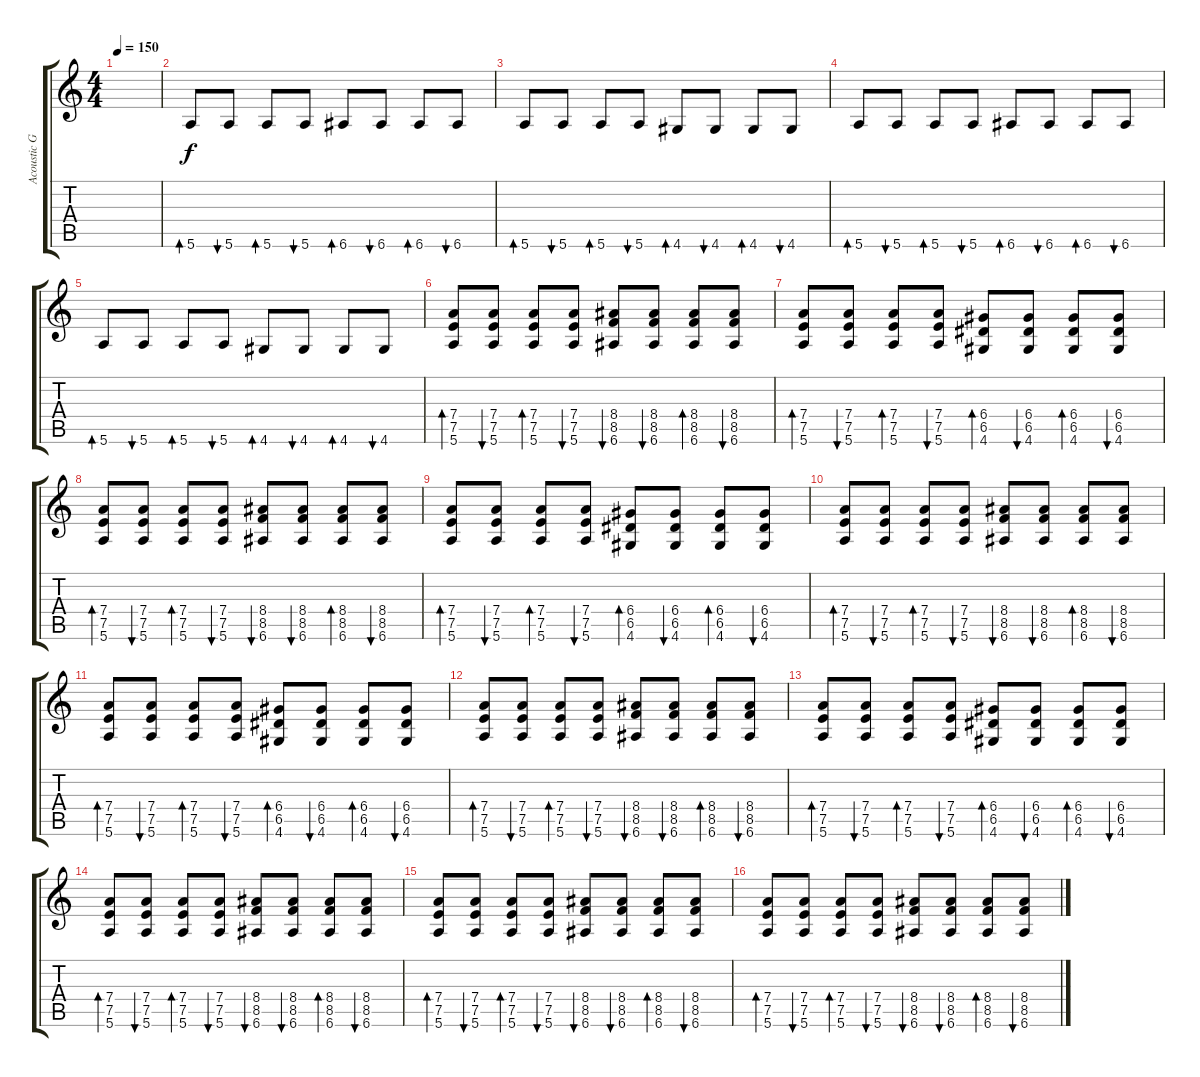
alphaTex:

\track ("Acoustic Guitar" "Acoustic G") {instrument acousticguitarsteel}
\staff {score tabs}
\tuning (E4 B3 G3 D3 A2 E2) {hide}
\ts (4 4)
\tempo 150
\clef g2
\ks c
|
5.6.8{bd 120} 5.6.8{bu 120} 5.6.8{bd 120} 5.6.8{bu 120} 6.6.8{bd 120} 6.6.8{bu 120} 6.6.8{bd 120} 6.6.8{bu 120} |
5.6.8{bd 120} 5.6.8{bu 120} 5.6.8{bd 120} 5.6.8{bu 120} 4.6.8{bd 120} 4.6.8{bu 120} 4.6.8{bd 120} 4.6.8{bu 120} |
5.6.8{bd 120} 5.6.8{bu 120} 5.6.8{bd 120} 5.6.8{bu 120} 6.6.8{bd 120} 6.6.8{bu 120} 6.6.8{bd 120} 6.6.8{bu 120} |
5.6.8{bd 120} 5.6.8{bu 120} 5.6.8{bd 120} 5.6.8{bu 120} 4.6.8{bd 120} 4.6.8{bu 120} 4.6.8{bd 120} 4.6.8{bu 120} |
(7.4 7.5 5.6).8{bd 120} (7.4 7.5 5.6).8{bu 120} (7.4 7.5 5.6).8{bd 120} (7.4 7.5 5.6).8{bu 120} (8.4 8.5 6.6).8{bu 120} (8.4 8.5 6.6).8{bu 120} (8.4 8.5 6.6).8{bd 120} (8.4 8.5 6.6).8{bu 120} |
(7.4 7.5 5.6).8{bd 120} (7.4 7.5 5.6).8{bu 120} (7.4 7.5 5.6).8{bd 120} (7.4 7.5 5.6).8{bu 120} (6.4 6.5 4.6).8{bd 120} (6.4 6.5 4.6).8{bu 120} (6.4 6.5 4.6).8{bd 120} (6.4 6.5 4.6).8{bu 120} |
(7.4 7.5 5.6).8{bd 120} (7.4 7.5 5.6).8{bu 120} (7.4 7.5 5.6).8{bd 120} (7.4 7.5 5.6).8{bu 120} (8.4 8.5 6.6).8{bu 120} (8.4 8.5 6.6).8{bu 120} (8.4 8.5 6.6).8{bd 120} (8.4 8.5 6.6).8{bu 120} |
(7.4 7.5 5.6).8{bd 120} (7.4 7.5 5.6).8{bu 120} (7.4 7.5 5.6).8{bd 120} (7.4 7.5 5.6).8{bu 120} (6.4 6.5 4.6).8{bd 120} (6.4 6.5 4.6).8{bu 120} (6.4 6.5 4.6).8{bd 120} (6.4 6.5 4.6).8{bu 120} |
(7.4 7.5 5.6).8{bd 120} (7.4 7.5 5.6).8{bu 120} (7.4 7.5 5.6).8{bd 120} (7.4 7.5 5.6).8{bu 120} (8.4 8.5 6.6).8{bu 120} (8.4 8.5 6.6).8{bu 120} (8.4 8.5 6.6).8{bd 120} (8.4 8.5 6.6).8{bu 120} |
(7.4 7.5 5.6).8{bd 120} (7.4 7.5 5.6).8{bu 120} (7.4 7.5 5.6).8{bd 120} (7.4 7.5 5.6).8{bu 120} (6.4 6.5 4.6).8{bd 120} (6.4 6.5 4.6).8{bu 120} (6.4 6.5 4.6).8{bd 120} (6.4 6.5 4.6).8{bu 120} |
(7.4 7.5 5.6).8{bd 120} (7.4 7.5 5.6).8{bu 120} (7.4 7.5 5.6).8{bd 120} (7.4 7.5 5.6).8{bu 120} (8.4 8.5 6.6).8{bu 120} (8.4 8.5 6.6).8{bu 120} (8.4 8.5 6.6).8{bd 120} (8.4 8.5 6.6).8{bu 120} |
(7.4 7.5 5.6).8{bd 120} (7.4 7.5 5.6).8{bu 120} (7.4 7.5 5.6).8{bd 120} (7.4 7.5 5.6).8{bu 120} (6.4 6.5 4.6).8{bd 120} (6.4 6.5 4.6).8{bu 120} (6.4 6.5 4.6).8{bd 120} (6.4 6.5 4.6).8{bu 120} |
(7.4 7.5 5.6).8{bd 120} (7.4 7.5 5.6).8{bu 120} (7.4 7.5 5.6).8{bd 120} (7.4 7.5 5.6).8{bu 120} (8.4 8.5 6.6).8{bu 120} (8.4 8.5 6.6).8{bu 120} (8.4 8.5 6.6).8{bd 120} (8.4 8.5 6.6).8{bu 120} |
(7.4 7.5 5.6).8{bd 120} (7.4 7.5 5.6).8{bu 120} (7.4 7.5 5.6).8{bd 120} (7.4 7.5 5.6).8{bu 120} (8.4 8.5 6.6).8{bu 120} (8.4 8.5 6.6).8{bu 120} (8.4 8.5 6.6).8{bd 120} (8.4 8.5 6.6).8{bu 120} |
(7.4 7.5 5.6).8{bd 120} (7.4 7.5 5.6).8{bu 120} (7.4 7.5 5.6).8{bd 120} (7.4 7.5 5.6).8{bu 120} (8.4 8.5 6.6).8{bu 120} (8.4 8.5 6.6).8{bu 120} (8.4 8.5 6.6).8{bd 120} (8.4 8.5 6.6).8{bu 120}
